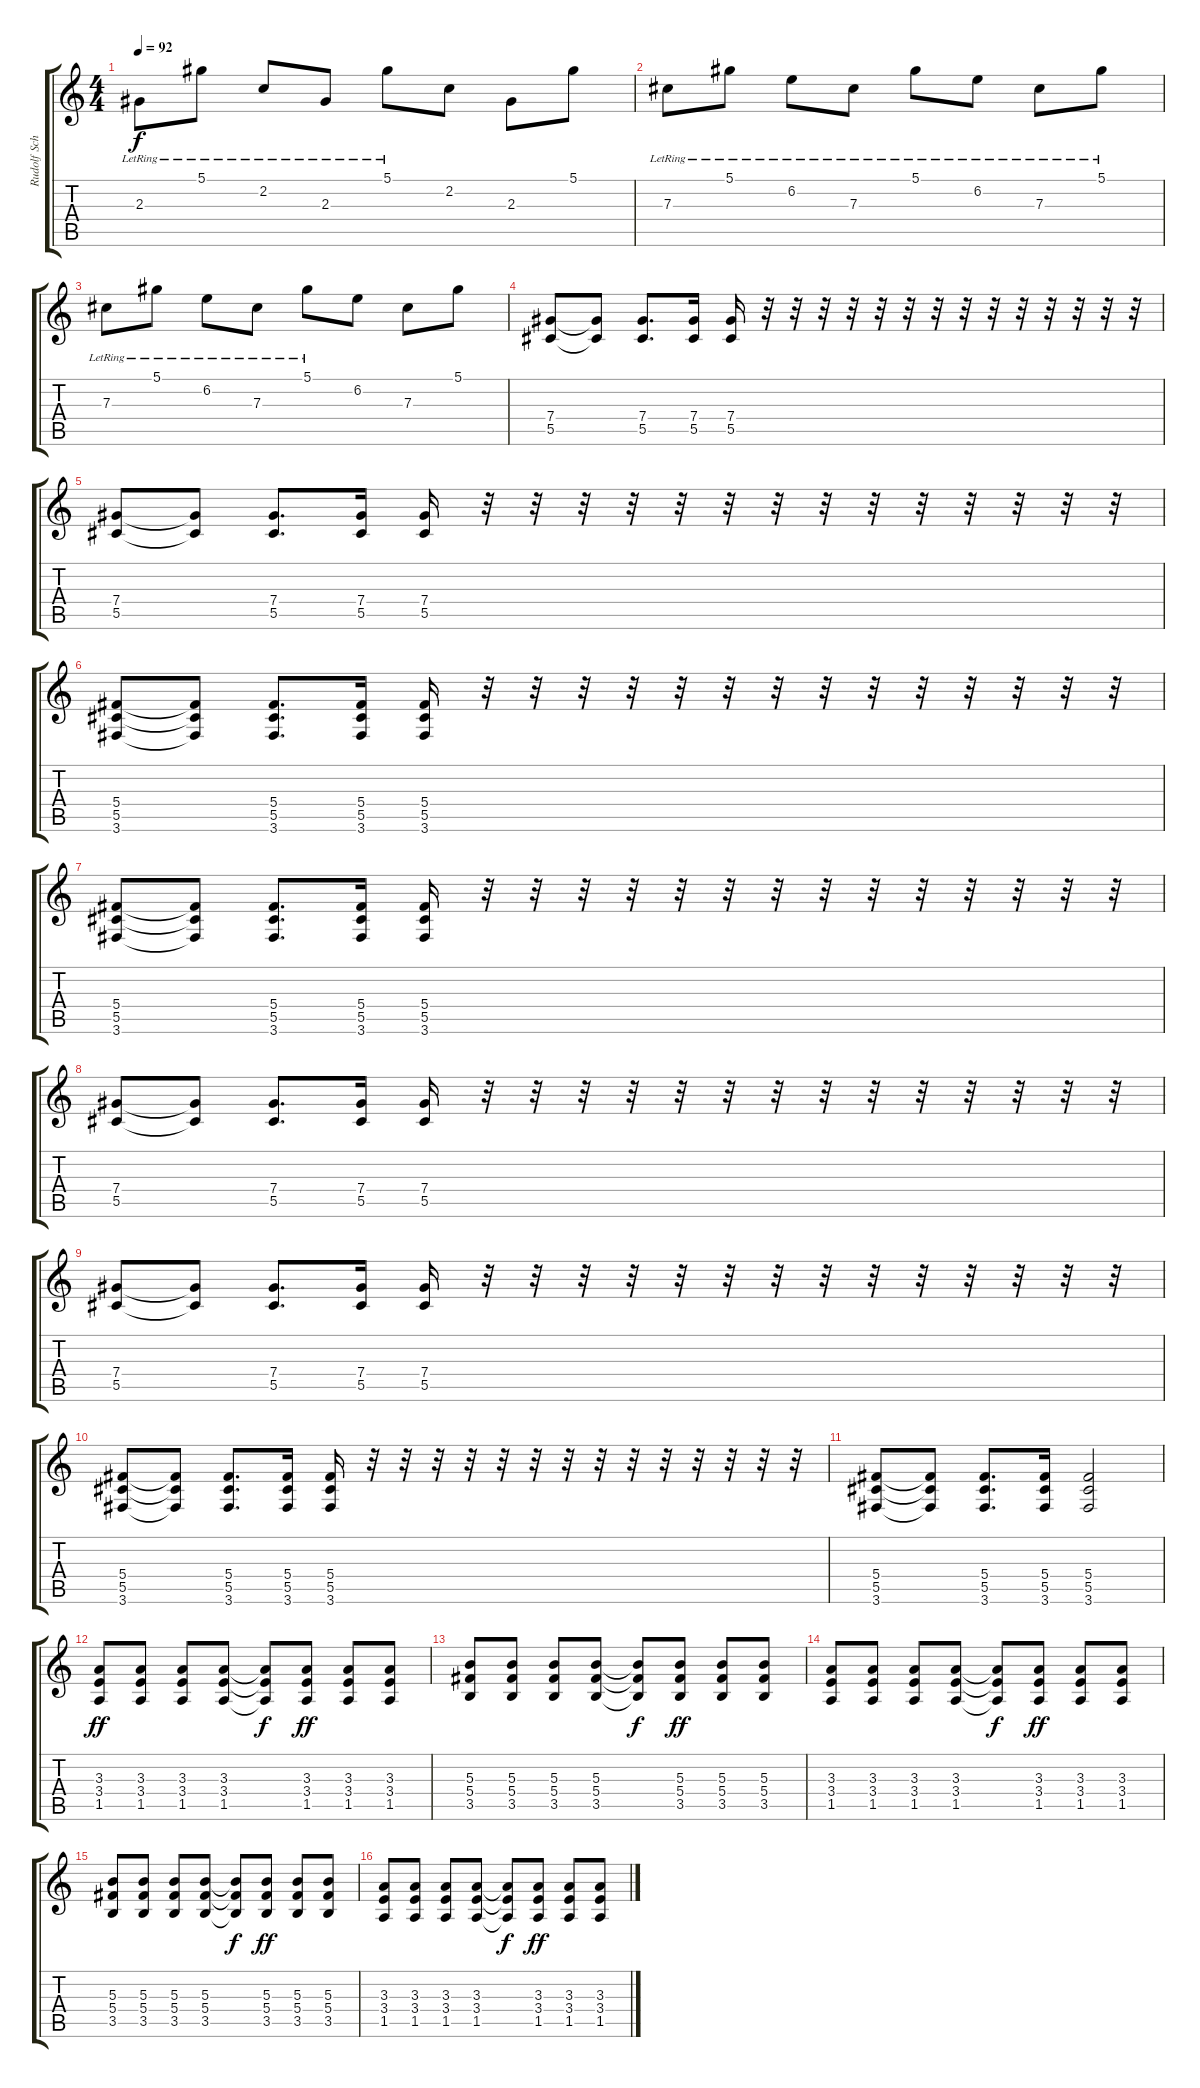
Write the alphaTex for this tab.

\track ("Rudolf Schenker" "Rudolf Sch") {instrument acousticguitarsteel}
\staff {score tabs}
\tuning (Eb4 Bb3 Gb3 Db3 Ab2 Eb2) {hide}
\ts (4 4)
\tempo 92
\clef g2
\ks c
2.3{lr}.8{dy f} 5.1{lr}.8 2.2{lr}.8 2.3{lr}.8 5.1{lr}.8 2.2.8 2.3.8 5.1.8 |
7.3{lr}.8 5.1{lr}.8 6.2{lr}.8 7.3{lr}.8 5.1{lr}.8 6.2{lr}.8 7.3{lr}.8 5.1{lr}.8 |
7.3{lr}.8 5.1{lr}.8 6.2{lr}.8 7.3{lr}.8 5.1{lr}.8 6.2.8 7.3.8 5.1.8 |
(7.4 5.5).8{volume 13 instrument distortionguitar} (7.4{t} 5.5{t}).8 (7.4 5.5).8{d} (7.4 5.5).16 (7.4 5.5).16 r.32 r.32 r.32 r.32 r.32 r.32 r.32 r.32 r.32 r.32 r.32 r.32 r.32 r.32 |
(7.4 5.5).8 (7.4{t} 5.5{t}).8 (7.4 5.5).8{d} (7.4 5.5).16 (7.4 5.5).16 r.32 r.32 r.32 r.32 r.32 r.32 r.32 r.32 r.32 r.32 r.32 r.32 r.32 r.32 |
(5.4 5.5 3.6).8 (5.4{t} 5.5{t} 3.6{t}).8 (5.4 5.5 3.6).8{d} (5.4 5.5 3.6).16 (5.4 5.5 3.6).16 r.32 r.32 r.32 r.32 r.32 r.32 r.32 r.32 r.32 r.32 r.32 r.32 r.32 r.32 |
(5.4 5.5 3.6).8 (5.4{t} 5.5{t} 3.6{t}).8 (5.4 5.5 3.6).8{d} (5.4 5.5 3.6).16 (5.4 5.5 3.6).16 r.32 r.32 r.32 r.32 r.32 r.32 r.32 r.32 r.32 r.32 r.32 r.32 r.32 r.32 |
(7.4 5.5).8 (7.4{t} 5.5{t}).8 (7.4 5.5).8{d} (7.4 5.5).16 (7.4 5.5).16 r.32 r.32 r.32 r.32 r.32 r.32 r.32 r.32 r.32 r.32 r.32 r.32 r.32 r.32 |
(7.4 5.5).8 (7.4{t} 5.5{t}).8 (7.4 5.5).8{d} (7.4 5.5).16 (7.4 5.5).16 r.32 r.32 r.32 r.32 r.32 r.32 r.32 r.32 r.32 r.32 r.32 r.32 r.32 r.32 |
(5.4 5.5 3.6).8 (5.4{t} 5.5{t} 3.6{t}).8 (5.4 5.5 3.6).8{d} (5.4 5.5 3.6).16 (5.4 5.5 3.6).16 r.32 r.32 r.32 r.32 r.32 r.32 r.32 r.32 r.32 r.32 r.32 r.32 r.32 r.32 |
(5.4 5.5 3.6).8 (5.4{t} 5.5{t} 3.6{t}).8 (5.4 5.5 3.6).8{d} (5.4 5.5 3.6).16 (5.4 5.5 3.6).2 |
(3.3 3.4 1.5).8{dy ff} (3.3 3.4 1.5).8 (3.3 3.4 1.5).8 (3.3 3.4 1.5).8 (3.3{t} 3.4{t} 1.5{t}).8{dy f} (3.3 3.4 1.5).8{dy ff} (3.3 3.4 1.5).8 (3.3 3.4 1.5).8 |
(5.3 5.4 3.5).8 (5.3 5.4 3.5).8 (5.3 5.4 3.5).8 (5.3 5.4 3.5).8 (5.3{t} 5.4{t} 3.5{t}).8{dy f} (5.3 5.4 3.5).8{dy ff} (5.3 5.4 3.5).8 (5.3 5.4 3.5).8 |
(3.3 3.4 1.5).8 (3.3 3.4 1.5).8 (3.3 3.4 1.5).8 (3.3 3.4 1.5).8 (3.3{t} 3.4{t} 1.5{t}).8{dy f} (3.3 3.4 1.5).8{dy ff} (3.3 3.4 1.5).8 (3.3 3.4 1.5).8 |
(5.3 5.4 3.5).8 (5.3 5.4 3.5).8 (5.3 5.4 3.5).8 (5.3 5.4 3.5).8 (5.3{t} 5.4{t} 3.5{t}).8{dy f} (5.3 5.4 3.5).8{dy ff} (5.3 5.4 3.5).8 (5.3 5.4 3.5).8 |
(3.3 3.4 1.5).8 (3.3 3.4 1.5).8 (3.3 3.4 1.5).8 (3.3 3.4 1.5).8 (3.3{t} 3.4{t} 1.5{t}).8{dy f} (3.3 3.4 1.5).8{dy ff} (3.3 3.4 1.5).8 (3.3 3.4 1.5).8
